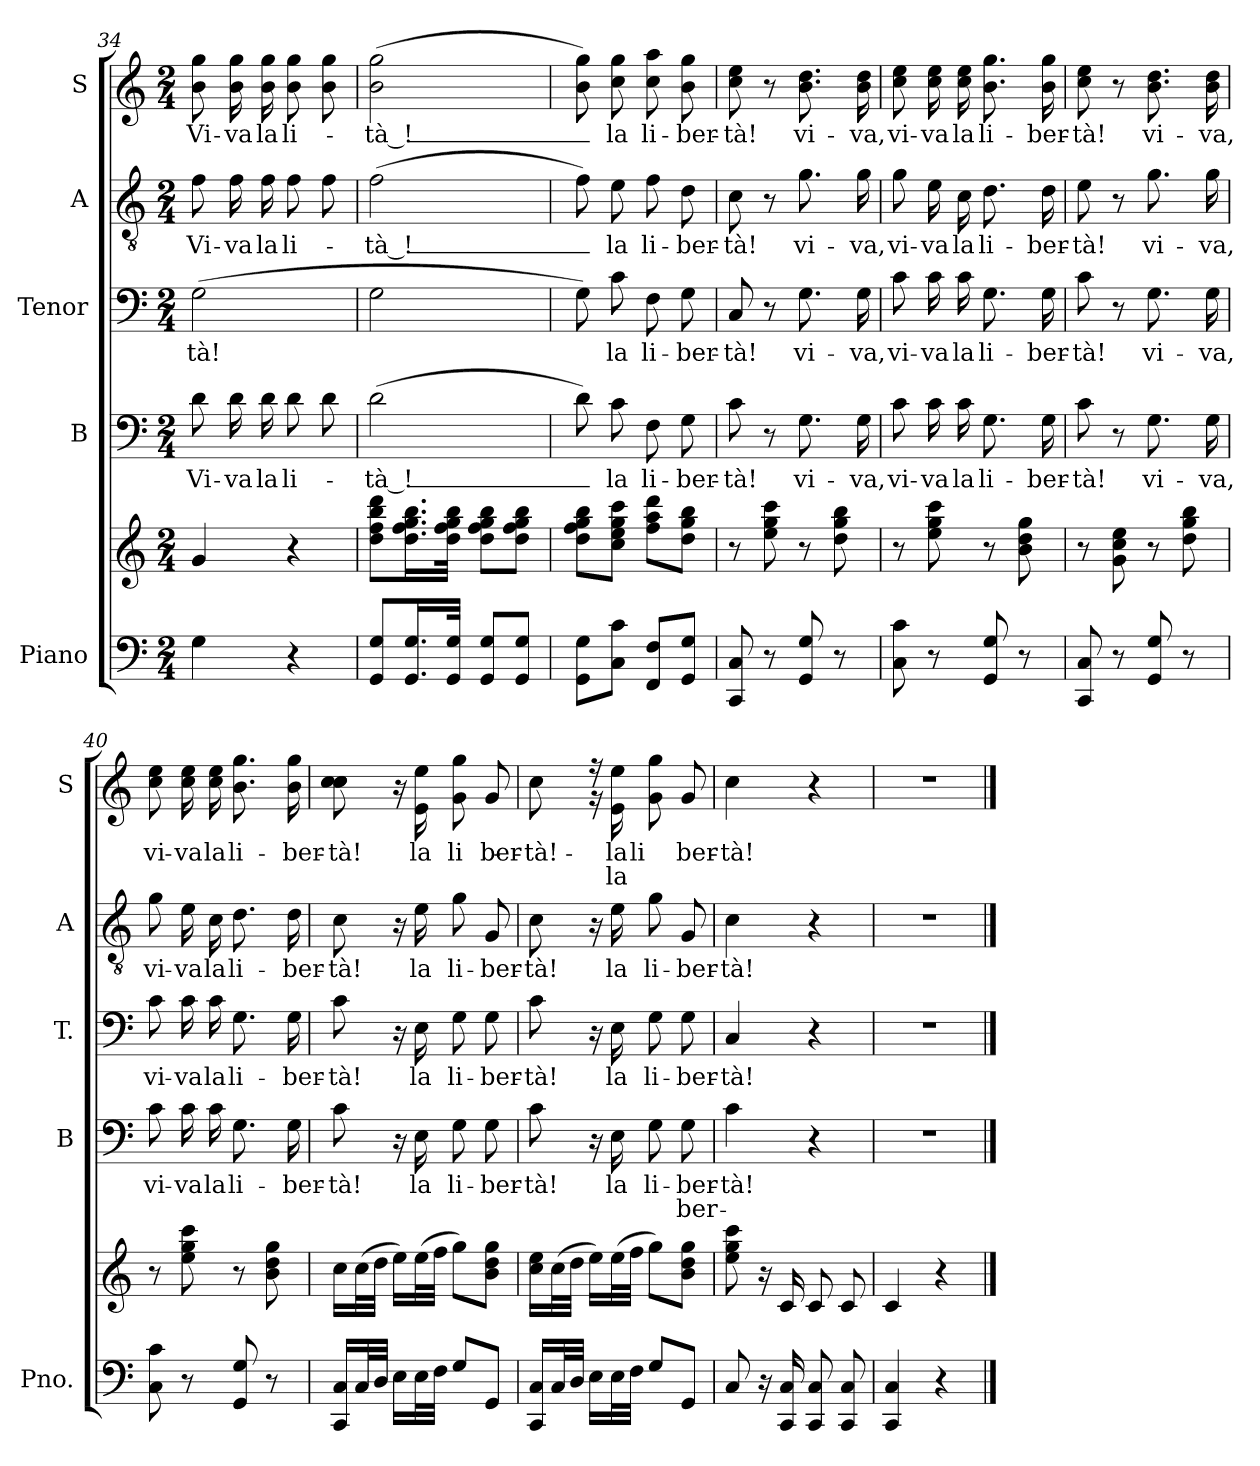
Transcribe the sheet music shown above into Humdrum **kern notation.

**kern	**kern	**kern	**text	**text	**kern	**text	**kern	**text	**kern	**text	**text
*part5	*part5	*part4	*part4	*part4	*part3	*part3	*part2	*part2	*part1	*part1	*part1
*staff6	*staff5	*staff4	*staff4	*staff4	*staff3	*staff3	*staff2	*staff2	*staff1	*staff1	*staff1
*I"Piano	*	*I"B	*	*	*I"Tenor	*	*I"A	*	*I"S	*	*
*I'Pno.	*	*I'B	*	*	*I'T.	*	*I'A	*	*I'S	*	*
*clefF4	*clefG2	*clefF4	*	*	*clefF4	*	*clefGv2	*	*clefG2	*	*
*	*	*ITrd7c12	*	*	*ITrd7c12	*	*ITrd7c12	*	*	*	*
*k[]	*k[]	*k[]	*	*	*k[]	*	*k[]	*	*k[]	*	*
*C:	*C:	*C:	*	*	*C:	*	*C:	*	*C:	*	*
*M2/4	*M2/4	*M2/4	*	*	*M2/4	*	*M2/4	*	*M2/4	*	*
=34	=34	=34	=34	=34	=34	=34	=34	=34	=34	=34	=34
!	!	!	!LO:LY:b:color=#000000	!	!	!LO:LY:b:color=#000000	!	!LO:LY:b:color=#000000	!	!LO:LY:b:color=#000000	!
4Gi\	4gi/	8Di\	Vi-	.	(2GGi\	-tà!	8Fi\	Vi-	8bi\ 8ggi	Vi-	.
!	!	!	!LO:LY:b:color=#000000	!	!	!	!	!LO:LY:b:color=#000000	!	!LO:LY:b:color=#000000	!
.	.	16Di\	-va	.	.	.	16Fi\	-va	16bi\ 16ggi	-va	.
!	!	!	!LO:LY:b:color=#000000	!	!	!	!	!LO:LY:b:color=#000000	!	!LO:LY:b:color=#000000	!
.	.	16Di\	la	.	.	.	16Fi\	la	16bi\ 16ggi	la	.
!	!	!	!LO:LY:b:color=#000000	!	!	!	!	!LO:LY:b:color=#000000	!	!LO:LY:b:color=#000000	!
4r	4r	8Di\	li-	.	.	.	8Fi\	li-	8bi\ 8ggi	li-	.
.	.	8Di\	.	.	.	.	8Fi\	.	8bi\ 8ggi	.	.
=35	=35	=35	=35	=35	=35	=35	=35	=35	=35	=35	=35
!	!	!	!LO:LY:b:color=#000000	!	!	!	!	!LO:LY:b:color=#000000	!	!LO:LY:b:color=#000000	!
8GGi/ 8GiL	8ddi\ 8ffi 8bbi 8dddiL	(2Di\	-tà_!_	.	2GGi\	.	(2Fi\	-tà_!_	(2bi\ 2ggi	-tà_!_	.
16.GGi/ 16.Gi	16.ddi\ 16.ffi 16.ggi 16.bbi	.	.	.	.	.	.	.	.	.	.
32GGi/ 32GiJ	32ddi\ 32ffi 32ggi 32bbiJ	.	.	.	.	.	.	.	.	.	.
8GGi/ 8GiL	8ddi\ 8ffi 8ggi 8bbiL	.	.	.	.	.	.	.	.	.	.
8GGi/ 8GiJ	8ddi\ 8ffi 8ggi 8bbiJ	.	.	.	.	.	.	.	.	.	.
=36	=36	=36	=36	=36	=36	=36	=36	=36	=36	=36	=36
8GGi\ 8GiL	8ddi\ 8ffi 8ggi 8bbiL	8Di\)	.	.	8GGi\)	.	8Fi\)	.	8bi\ 8ggi)	.	.
!	!	!	!LO:LY:b:color=#000000	!	!	!LO:LY:b:color=#000000	!	!LO:LY:b:color=#000000	!	!LO:LY:b:color=#000000	!
8Ci\ 8ciJ	8cci\ 8eei 8ggi 8ccciJ	8Ci\	la	.	8Ci\	la	8Ei\	la	8cci\ 8ggi	la	.
!	!	!	!LO:LY:b:color=#000000	!	!	!LO:LY:b:color=#000000	!	!LO:LY:b:color=#000000	!	!LO:LY:b:color=#000000	!
8FFi/ 8FiL	8ffi\ 8aai 8dddiL	8FFi\	li-	.	8FFi\	li-	8Fi\	li-	8cci\ 8aai	li-	.
!	!	!	!LO:LY:b:color=#000000	!	!	!LO:LY:b:color=#000000	!	!LO:LY:b:color=#000000	!	!LO:LY:b:color=#000000	!
8GGi/ 8GiJ	8ddi\ 8ggi 8bbiJ	8GGi\	-ber-	.	8GGi\	-ber-	8Di\	-ber-	8bi\ 8ggi	-ber-	.
!!LO:PB:g=z
=37	=37	=37	=37	=37	=37	=37	=37	=37	=37	=37	=37
!	!	!	!LO:LY:b:color=#000000	!	!	!LO:LY:b:color=#000000	!	!LO:LY:b:color=#000000	!	!LO:LY:b:color=#000000	!
8CCi/ 8Ci	8r	8Ci\L	-tà!	.	8CCi/L	-tà!	8Ci\L	-tà!	8cci\ 8eei	-tà!	.
8r	8eei\ 8ggi 8ccciL	8r	.	.	8r	.	8r	.	8r	.	.
!	!	!	!LO:LY:b:color=#000000	!	!	!LO:LY:b:color=#000000	!	!LO:LY:b:color=#000000	!	!LO:LY:b:color=#000000	!
8GGi/ 8GiL	8r	8.GGi\	vi-	.	8.GGi\	vi-	8.Gi\	vi-	8.bi\ 8.ddi	vi-	.
8r	8ddi\ 8ggi 8bbiL	.	.	.	.	.	.	.	.	.	.
!	!	!	!LO:LY:b:color=#000000	!	!	!LO:LY:b:color=#000000	!	!LO:LY:b:color=#000000	!	!LO:LY:b:color=#000000	!
.	.	16GGi\L	-va,	.	16GGi\L	-va,	16Gi\L	-va,	16bi\ 16ddiL	-va,	.
=38	=38	=38	=38	=38	=38	=38	=38	=38	=38	=38	=38
!	!	!	!LO:LY:b:color=#000000	!	!	!LO:LY:b:color=#000000	!	!LO:LY:b:color=#000000	!	!LO:LY:b:color=#000000	!
8Ci\ 8ci	8r	8Ci\	vi-	.	8Ci\	vi-	8Gi\	vi-	8cci\ 8eei	vi-	.
!	!	!	!LO:LY:b:color=#000000	!	!	!LO:LY:b:color=#000000	!	!LO:LY:b:color=#000000	!	!LO:LY:b:color=#000000	!
8r	8eei\ 8ggi 8ccciL	16Ci\	-va	.	16Ci\	-va	16Ei\	-va	16cci\ 16eei	-va	.
!	!	!	!LO:LY:b:color=#000000	!	!	!LO:LY:b:color=#000000	!	!LO:LY:b:color=#000000	!	!LO:LY:b:color=#000000	!
.	.	16Ci\	la	.	16Ci\	la	16Ci\	la	16cci\ 16eei	la	.
!	!	!	!LO:LY:b:color=#000000	!	!	!LO:LY:b:color=#000000	!	!LO:LY:b:color=#000000	!	!LO:LY:b:color=#000000	!
8GGi/ 8GiL	8r	8.GGi\	li-	.	8.GGi\	li-	8.Di\	li-	8.bi\ 8.ggi	li-	.
8r	8bi\ 8ddi 8ggiL	.	.	.	.	.	.	.	.	.	.
!	!	!	!LO:LY:b:color=#000000	!	!	!LO:LY:b:color=#000000	!	!LO:LY:b:color=#000000	!	!LO:LY:b:color=#000000	!
.	.	16GGi\	-ber-	.	16GGi\	-ber-	16Di\	-ber-	16bi\ 16ggi	-ber-	.
=39	=39	=39	=39	=39	=39	=39	=39	=39	=39	=39	=39
!	!	!	!LO:LY:b:color=#000000	!	!	!LO:LY:b:color=#000000	!	!LO:LY:b:color=#000000	!	!LO:LY:b:color=#000000	!
8CCi/ 8Ci	8r	8Ci\L	-tà!	.	8Ci\L	-tà!	8Ei\L	-tà!	8cci\ 8eei	-tà!	.
8r	8gi\ 8cci 8eeiL	8r	.	.	8r	.	8r	.	8r	.	.
!	!	!	!LO:LY:b:color=#000000	!	!	!LO:LY:b:color=#000000	!	!LO:LY:b:color=#000000	!	!LO:LY:b:color=#000000	!
8GGi/ 8GiL	8r	8.GGi\	vi-	.	8.GGi\	vi-	8.Gi\	vi-	8.bi\ 8.ddi	vi-	.
8r	8ddi\ 8ggi 8bbiL	.	.	.	.	.	.	.	.	.	.
!	!	!	!LO:LY:b:color=#000000	!	!	!LO:LY:b:color=#000000	!	!LO:LY:b:color=#000000	!	!LO:LY:b:color=#000000	!
.	.	16GGi\L	-va,	.	16GGi\L	-va,	16Gi\L	-va,	16bi\ 16ddiL	-va,	.
=40	=40	=40	=40	=40	=40	=40	=40	=40	=40	=40	=40
!	!	!	!LO:LY:b:color=#000000	!	!	!LO:LY:b:color=#000000	!	!LO:LY:b:color=#000000	!	!LO:LY:b:color=#000000	!
8Ci\ 8ci	8r	8Ci\	vi-	.	8Ci\	vi-	8Gi\	vi-	8cci\ 8eei	vi-	.
!	!	!	!LO:LY:b:color=#000000	!	!	!LO:LY:b:color=#000000	!	!LO:LY:b:color=#000000	!	!LO:LY:b:color=#000000	!
8r	8eei\ 8ggi 8ccciL	16Ci\	-va	.	16Ci\	-va	16Ei\	-va	16cci\ 16eei	-va	.
!	!	!	!LO:LY:b:color=#000000	!	!	!LO:LY:b:color=#000000	!	!LO:LY:b:color=#000000	!	!LO:LY:b:color=#000000	!
.	.	16Ci\	la	.	16Ci\	la	16Ci\	la	16cci\ 16eei	la	.
!	!	!	!LO:LY:b:color=#000000	!	!	!LO:LY:b:color=#000000	!	!LO:LY:b:color=#000000	!	!LO:LY:b:color=#000000	!
8GGi/ 8GiL	8r	8.GGi\	li-	.	8.GGi\	li-	8.Di\	li-	8.bi\ 8.ggi	li-	.
8r	8bi\ 8ddi 8ggiL	.	.	.	.	.	.	.	.	.	.
!	!	!	!LO:LY:b:color=#000000	!	!	!LO:LY:b:color=#000000	!	!LO:LY:b:color=#000000	!	!LO:LY:b:color=#000000	!
.	.	16GGi\	-ber-	.	16GGi\	-ber-	16Di\	-ber-	16bi\ 16ggi	-ber-	.
!!LO:PB:g=z
=41	=41	=41	=41	=41	=41	=41	=41	=41	=41	=41	=41
!	!	!	!LO:LY:b:color=#000000	!	!	!LO:LY:b:color=#000000	!	!LO:LY:b:color=#000000	!	!LO:LY:b:color=#000000	!
*	*	*	*	*	*	*	*	*	*^	*	*
16CCi/ 16CiL	16cci\L	8Ci\L	-tà!	.	8Ci\L	-tà!	8Ci\L	-tà!	8cci\ 8cci 8cci	8.ryy	-tà!	.
32Ci/	(32cci\	.	.	.	.	.	.	.	.	.	.	.
32Di/J	32ddi\J	.	.	.	.	.	.	.	.	.	.	.
16Ei\L	16eei\L)	16r	.	.	16r	.	16r	.	16r	.	.	.
!	!	!	!LO:LY:b:color=#000000	!	!	!LO:LY:b:color=#000000	!	!LO:LY:b:color=#000000	!	!	!LO:LY:b:color=#000000	!
32Ei\	(32eei\	16EEi\L	la	.	16EEi\L	la	16Ei\L	la	8.ryy	16ei\ 16eeiL	la	.
32Fi\J	32ffi\J	.	.	.	.	.	.	.	.	.	.	.
!	!	!	!LO:LY:b:color=#000000	!	!	!LO:LY:b:color=#000000	!	!LO:LY:b:color=#000000	!	!	!LO:LY:b:color=#000000	!
8Gi/L	8ggi\L)	8GGi\	li-	.	8GGi\	li-	8Gi\	li-	.	8gi\ 8ggi	li-	.
!	!	!	!LO:LY:b:color=#000000	!	!	!LO:LY:b:color=#000000	!	!LO:LY:b:color=#000000	!	!	!LO:LY:b:color=#000000	!
8GGi/J	8bi\ 8ddi 8ggiJ	8GGi\	-ber-	.	8GGi\	-ber-	8GGi/	-ber-	8gi/	8ryy	-ber-	.
=42	=42	=42	=42	=42	=42	=42	=42	=42	=42	=42	=42	=42
!	!	!	!LO:LY:b:color=#000000	!	!	!LO:LY:b:color=#000000	!	!LO:LY:b:color=#000000	!	!	!LO:LY:b:color=#000000	!
16CCi/ 16CiL	16cci\ 16eeiL	8Ci\	-tà!	.	8Ci\	-tà!	8Ci\	-tà!	8cci\L	8ryy	-tà!	.
32Ci/	(32cci\	.	.	.	.	.	.	.	.	.	.	.
32Di/J	32ddi\J	.	.	.	.	.	.	.	.	.	.	.
16Ei\L	16eei\L)	16r	.	.	16r	.	16r	.	16r	16r	.	.
!	!	!	!LO:LY:b:color=#000000	!	!	!LO:LY:b:color=#000000	!	!LO:LY:b:color=#000000	!	!	!LO:LY:b:color=#000000	!LO:LY:b:color=#000000
32Ei\	(32eei\	16EEi\L	la	.	16EEi\L	la	16Ei\L	la	8.ryy	16ei\ 16eeiL	la	la
32Fi\J	32ffi\J	.	.	.	.	.	.	.	.	.	.	.
!	!	!	!LO:LY:b:color=#000000	!	!	!LO:LY:b:color=#000000	!	!LO:LY:b:color=#000000	!	!	!LO:LY:b:color=#000000	!
8Gi/L	8ggi\L)	8GGi\	li-	.	8GGi\	li-	8Gi\	li-	.	8gi\ 8ggi	li-	.
!	!	!	!LO:LY:b:color=#000000	!LO:LY:b:color=#000000	!	!LO:LY:b:color=#000000	!	!LO:LY:b:color=#000000	!	!	!LO:LY:b:color=#000000	!
8GGi/J	8bi\ 8ddi 8ggiJ	8GGi\	-ber-	-ber-	8GGi\	-ber-	8GGi/	-ber-	8gi/L	8ryy	-ber-	.
=43	=43	=43	=43	=43	=43	=43	=43	=43	=43	=43	=43	=43
!	!	!	!LO:LY:b:color=#000000	!	!	!LO:LY:b:color=#000000	!	!LO:LY:b:color=#000000	!	!	!LO:LY:b:color=#000000	!
*	*	*	*	*	*	*	*	*	*v	*v	*	*
8Ci/L	8eei\ 8ggi 8ccciL	4Ci\	-tà!	.	4CCi/	-tà!	4Ci\	-tà!	4cci\	-tà!	.
16r	16r	.	.	.	.	.	.	.	.	.	.
16CCi/ 16CiL	16ci/L	.	.	.	.	.	.	.	.	.	.
8CCi/ 8CiL	8ci/L	4r	.	.	4r	.	4r	.	4r	.	.
8CCi/ 8CiJ	8ci/J	.	.	.	.	.	.	.	.	.	.
=44	=44	=44	=44	=44	=44	=44	=44	=44	=44	=44	=44
!	!	!LO:N:vis=1	!	!	!LO:N:vis=1	!	!LO:N:vis=1	!	!LO:N:vis=1	!	!
4CCi/ 4Ci	4ci/	2r	.	.	2r	.	2r	.	2r	.	.
4r	4r	.	.	.	.	.	.	.	.	.	.
==	==	==	==	==	==	==	==	==	==	==	==
*-	*-	*-	*-	*-	*-	*-	*-	*-	*-	*-	*-
